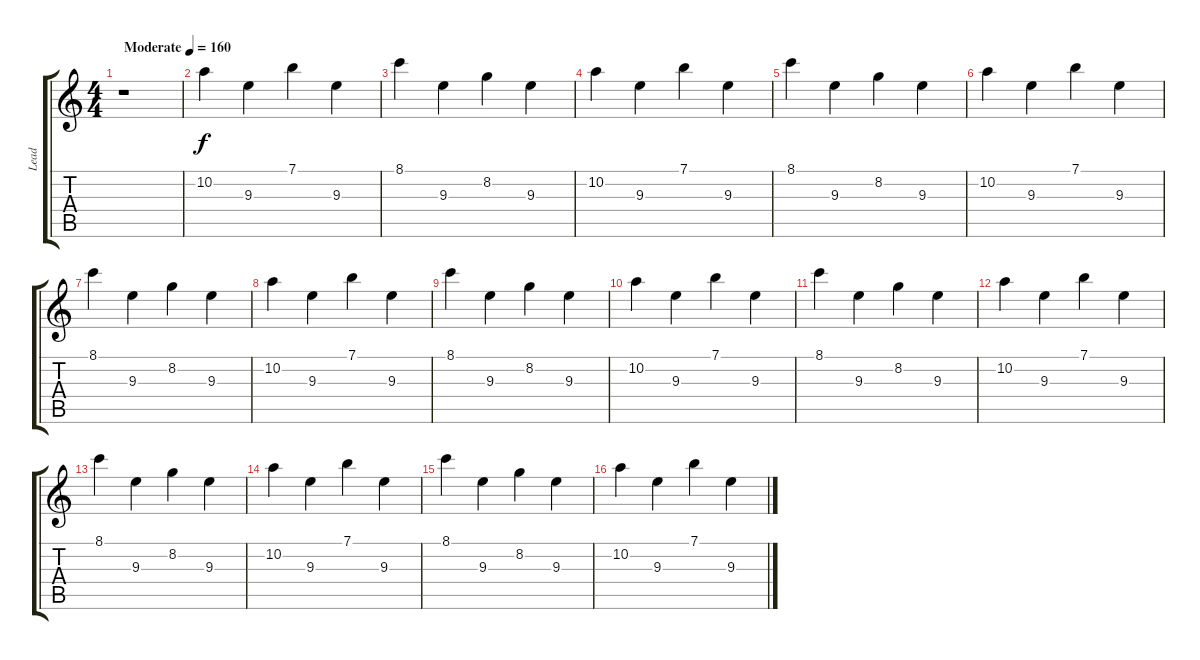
\track ("Lead" "Lead") {instrument overdrivenguitar}
\staff {score tabs}
\tuning (E4 B3 G3 D3 A2 D2) {hide}
\ts (4 4)
\tempo (160 "Moderate")
\clef g2
\ks c
r.1{dy f instrument overdrivenguitar} |
10.2.4 9.3.4 7.1.4 9.3.4 |
8.1.4 9.3.4 8.2.4 9.3.4 |
10.2.4 9.3.4 7.1.4 9.3.4 |
8.1.4 9.3.4 8.2.4 9.3.4 |
10.2.4 9.3.4 7.1.4 9.3.4 |
8.1.4 9.3.4 8.2.4 9.3.4 |
10.2.4 9.3.4 7.1.4 9.3.4 |
8.1.4 9.3.4 8.2.4 9.3.4 |
10.2.4 9.3.4 7.1.4 9.3.4 |
8.1.4 9.3.4 8.2.4 9.3.4 |
10.2.4 9.3.4 7.1.4 9.3.4 |
8.1.4 9.3.4 8.2.4 9.3.4 |
10.2.4 9.3.4 7.1.4 9.3.4 |
8.1.4 9.3.4 8.2.4 9.3.4 |
10.2.4 9.3.4 7.1.4 9.3.4
